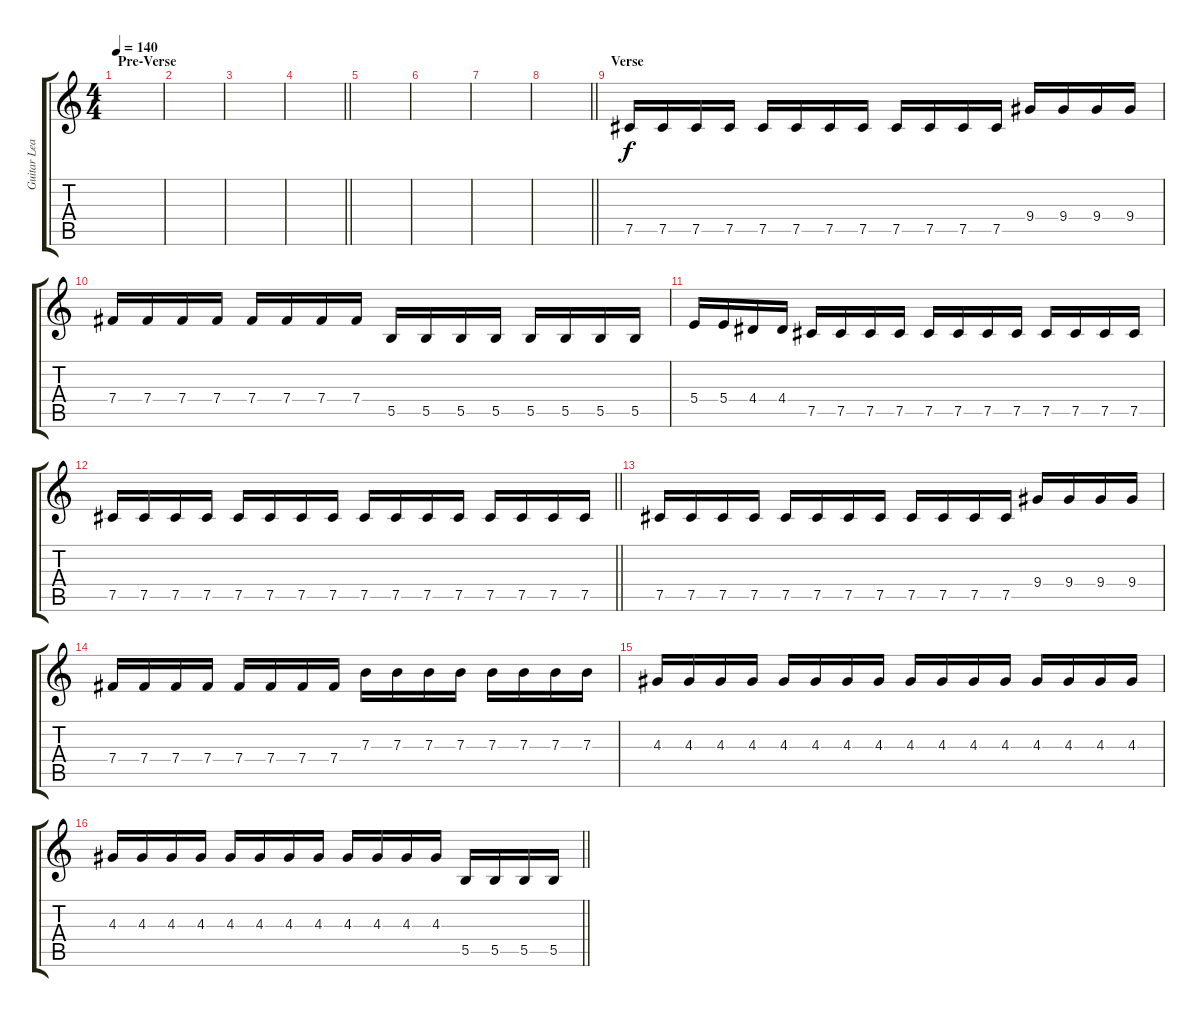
\track ("Guitar Lead II" "Guitar Lea") {instrument distortionguitar}
\staff {score tabs}
\tuning (Db4 Ab3 E3 B2 Gb2 Db2) {hide}
\ts (4 4)
\section ("" "Pre-Verse")
\tempo 140
\clef g2
\ks c
|
|
|
\barLineRight lightlight
|
\section ("" "")
|
|
|
\barLineRight lightlight
|
\section ("" "Verse")
7.5.16{volume 12 balance 8} 7.5.16 7.5.16 7.5.16 7.5.16 7.5.16 7.5.16 7.5.16 7.5.16 7.5.16 7.5.16 7.5.16 9.4.16 9.4.16 9.4.16 9.4.16 |
7.4.16 7.4.16 7.4.16 7.4.16 7.4.16 7.4.16 7.4.16 7.4.16 5.5.16 5.5.16 5.5.16 5.5.16 5.5.16 5.5.16 5.5.16 5.5.16 |
5.4.16 5.4.16 4.4.16 4.4.16 7.5.16 7.5.16 7.5.16 7.5.16 7.5.16 7.5.16 7.5.16 7.5.16 7.5.16 7.5.16 7.5.16 7.5.16 |
\barLineRight lightlight
7.5.16 7.5.16 7.5.16 7.5.16 7.5.16 7.5.16 7.5.16 7.5.16 7.5.16 7.5.16 7.5.16 7.5.16 7.5.16 7.5.16 7.5.16 7.5.16 |
\section ("" "")
7.5.16 7.5.16 7.5.16 7.5.16 7.5.16 7.5.16 7.5.16 7.5.16 7.5.16 7.5.16 7.5.16 7.5.16 9.4.16 9.4.16 9.4.16 9.4.16 |
7.4.16 7.4.16 7.4.16 7.4.16 7.4.16 7.4.16 7.4.16 7.4.16 7.3.16 7.3.16 7.3.16 7.3.16 7.3.16 7.3.16 7.3.16 7.3.16 |
4.3.16 4.3.16 4.3.16 4.3.16 4.3.16 4.3.16 4.3.16 4.3.16 4.3.16 4.3.16 4.3.16 4.3.16 4.3.16 4.3.16 4.3.16 4.3.16 |
\barLineRight lightlight
4.3.16 4.3.16 4.3.16 4.3.16 4.3.16 4.3.16 4.3.16 4.3.16 4.3.16 4.3.16 4.3.16 4.3.16 5.5.16 5.5.16 5.5.16 5.5.16
